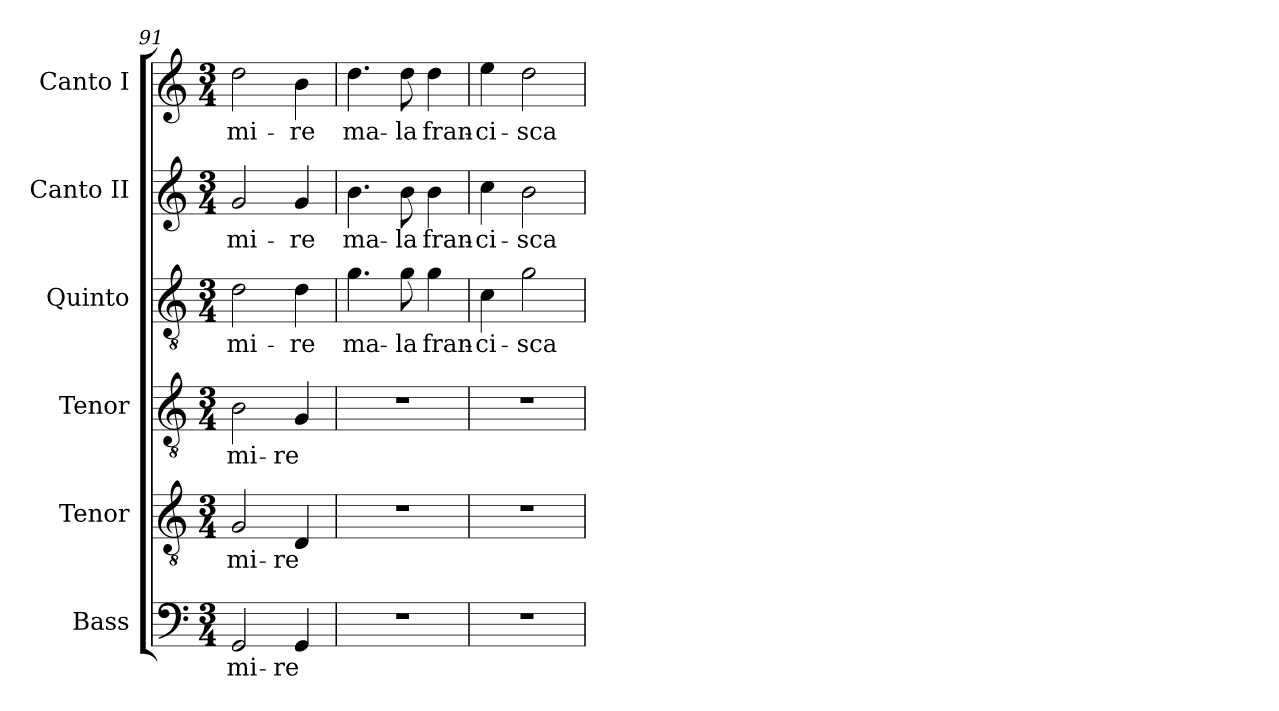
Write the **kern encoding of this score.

**kern	**text	**kern	**text	**kern	**text	**kern	**text	**kern	**text	**kern	**text
*part6	*part6	*part5	*part5	*part4	*part4	*part3	*part3	*part2	*part2	*part1	*part1
*staff6	*staff6	*staff5	*staff5	*staff4	*staff4	*staff3	*staff3	*staff2	*staff2	*staff1	*staff1
*I"Bass	*	*I"Tenor	*	*I"Tenor	*	*I"Quinto	*	*I"Canto II	*	*I"Canto I	*
*I'B.	*	*I'T.	*	*I'T.	*	*	*	*	*	*	*
*clefF4	*	*clefGv2	*	*clefGv2	*	*clefGv2	*	*clefG2	*	*clefG2	*
*	*	*ITrd7c12	*	*ITrd7c12	*	*ITrd7c12	*	*	*	*	*
*k[]	*	*k[]	*	*k[]	*	*k[]	*	*k[]	*	*k[]	*
*C:	*	*C:	*	*C:	*	*C:	*	*C:	*	*C:	*
*M3/4	*	*M3/4	*	*M3/4	*	*M3/4	*	*M3/4	*	*M3/4	*
=91	=91	=91	=91	=91	=91	=91	=91	=91	=91	=91	=91
!	!LO:LY:b:color=#000000	!	!	!	!	!	!	!	!	!	!
!	!	!	!LO:LY:b:color=#000000	!	!	!	!	!	!	!	!
!	!	!	!	!	!LO:LY:b:color=#000000	!	!	!	!	!	!
!	!	!	!	!	!	!	!LO:LY:b:color=#000000	!	!	!	!
!	!	!	!	!	!	!	!	!	!LO:LY:b:color=#000000	!	!
!	!	!	!	!	!	!	!	!	!	!	!LO:LY:b:color=#000000
2GGi/	-mi-	2GGi/	-mi-	2BBi\	-mi-	2Di\	-mi-	2gi/	-mi-	2ddi\	-mi-
!	!LO:LY:b:color=#000000	!	!	!	!	!	!	!	!	!	!
!	!	!	!LO:LY:b:color=#000000	!	!	!	!	!	!	!	!
!	!	!	!	!	!LO:LY:b:color=#000000	!	!	!	!	!	!
!	!	!	!	!	!	!	!LO:LY:b:color=#000000	!	!	!	!
!	!	!	!	!	!	!	!	!	!LO:LY:b:color=#000000	!	!
!	!	!	!	!	!	!	!	!	!	!	!LO:LY:b:color=#000000
4GGi/	-re	4DDi/	-re	4GGi/	-re	4Di\	-re	4gi/	-re	4bi\	-re
=92	=92	=92	=92	=92	=92	=92	=92	=92	=92	=92	=92
!LO:N:vis=1	!	!LO:N:vis=1	!	!LO:N:vis=1	!	!	!	!	!	!	!
!	!	!	!	!	!	!	!LO:LY:b:color=#000000	!	!	!	!
!	!	!	!	!	!	!	!	!	!LO:LY:b:color=#000000	!	!
!	!	!	!	!	!	!	!	!	!	!	!LO:LY:b:color=#000000
2.r	.	2.r	.	2.r	.	4.Gi\	ma-	4.bi\	ma-	4.ddi\	ma-
!	!	!	!	!	!	!	!LO:LY:b:color=#000000	!	!	!	!
!	!	!	!	!	!	!	!	!	!LO:LY:b:color=#000000	!	!
!	!	!	!	!	!	!	!	!	!	!	!LO:LY:b:color=#000000
.	.	.	.	.	.	8Gi\	-la	8bi\	-la	8ddi\	-la
!	!	!	!	!	!	!	!LO:LY:b:color=#000000	!	!	!	!
!	!	!	!	!	!	!	!	!	!LO:LY:b:color=#000000	!	!
!	!	!	!	!	!	!	!	!	!	!	!LO:LY:b:color=#000000
.	.	.	.	.	.	4Gi\	fran-	4bi\	fran-	4ddi\	fran-
=93	=93	=93	=93	=93	=93	=93	=93	=93	=93	=93	=93
!LO:N:vis=1	!	!LO:N:vis=1	!	!LO:N:vis=1	!	!	!	!	!	!	!
!	!	!	!	!	!	!	!LO:LY:b:color=#000000	!	!	!	!
!	!	!	!	!	!	!	!	!	!LO:LY:b:color=#000000	!	!
!	!	!	!	!	!	!	!	!	!	!	!LO:LY:b:color=#000000
2.r	.	2.r	.	2.r	.	4Ci\	-ci-	4cci\	-ci-	4eei\	-ci-
!	!	!	!	!	!	!	!LO:LY:b:color=#000000	!	!	!	!
!	!	!	!	!	!	!	!	!	!LO:LY:b:color=#000000	!	!
!	!	!	!	!	!	!	!	!	!	!	!LO:LY:b:color=#000000
.	.	.	.	.	.	2Gi\	-sca	2bi\	-sca	2ddi\	-sca
=	=	=	=	=	=	=	=	=	=	=	=
*-	*-	*-	*-	*-	*-	*-	*-	*-	*-	*-	*-
